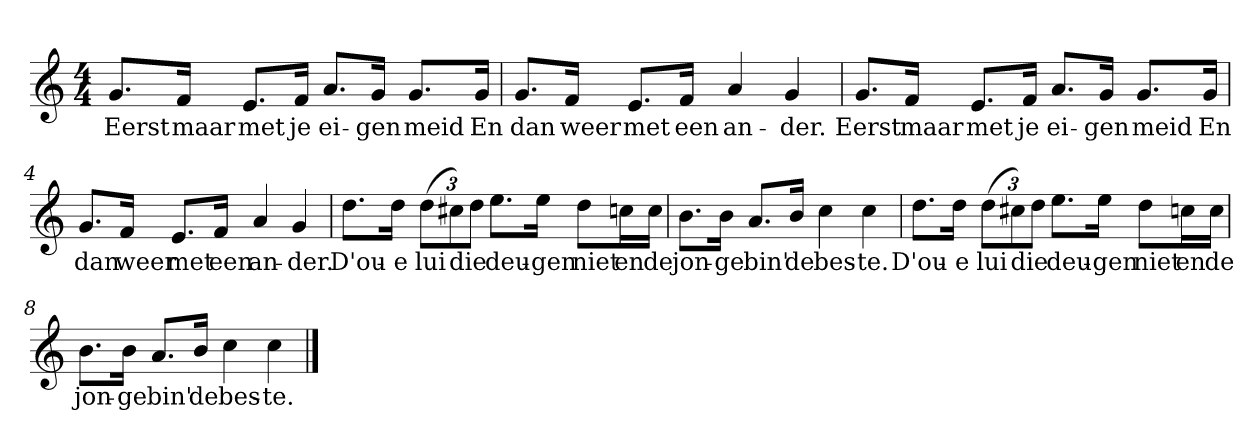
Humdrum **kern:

**kern	**text
*part1	*part1
*staff1	*staff1
*clefG2	*
*k[]	*
*C:	*
*M4/4	*
*MM120	*
=1	=1
8.g/L	Eerst
16f/Jk	maar
8.e/L	met
16f/Jk	je
8.a/L	ei-
16g/Jk	-gen
8.g/L	meid
16g/Jk	En
=2	=2
8.g/L	dan
16f/Jk	weer
8.e/L	met
16f/Jk	een
4a	an-
4g	-der.
=3	=3
8.g/L	Eerst
16f/Jk	maar
8.e/L	met
16f/Jk	je
8.a/L	ei-
16g/Jk	-gen
8.g/L	meid
16g/Jk	En
=4	=4
8.g/L	dan
16f/Jk	weer
8.e/L	met
16f/Jk	een
4a	an-
4g	-der.
=5	=5
8.dd\L	D'ou-
16dd\Jk	-e
(12dd\L	lui
12cc#X\)	.
12dd\J	die
8.ee\L	deu-
16ee\Jk	-gen
8dd\L	niet
16ccn\L	en
16cc\JJ	de
=6	=6
8.b\L	jon-
16b\Jk	-ge
8.a/L	bin'
16b/Jk	de
4cc	bes-
4cc	-te.
=7	=7
8.dd\L	D'ou-
16dd\Jk	-e
(12dd\L	lui
12cc#X\)	.
12dd\J	die
8.ee\L	deu-
16ee\Jk	-gen
8dd\L	niet
16ccn\L	en
16cc\JJ	de
=8	=8
8.b\L	jon-
16b\Jk	-ge
8.a/L	bin'
16b/Jk	de
4cc	bes-
4cc	-te.
==	==
*-	*-
